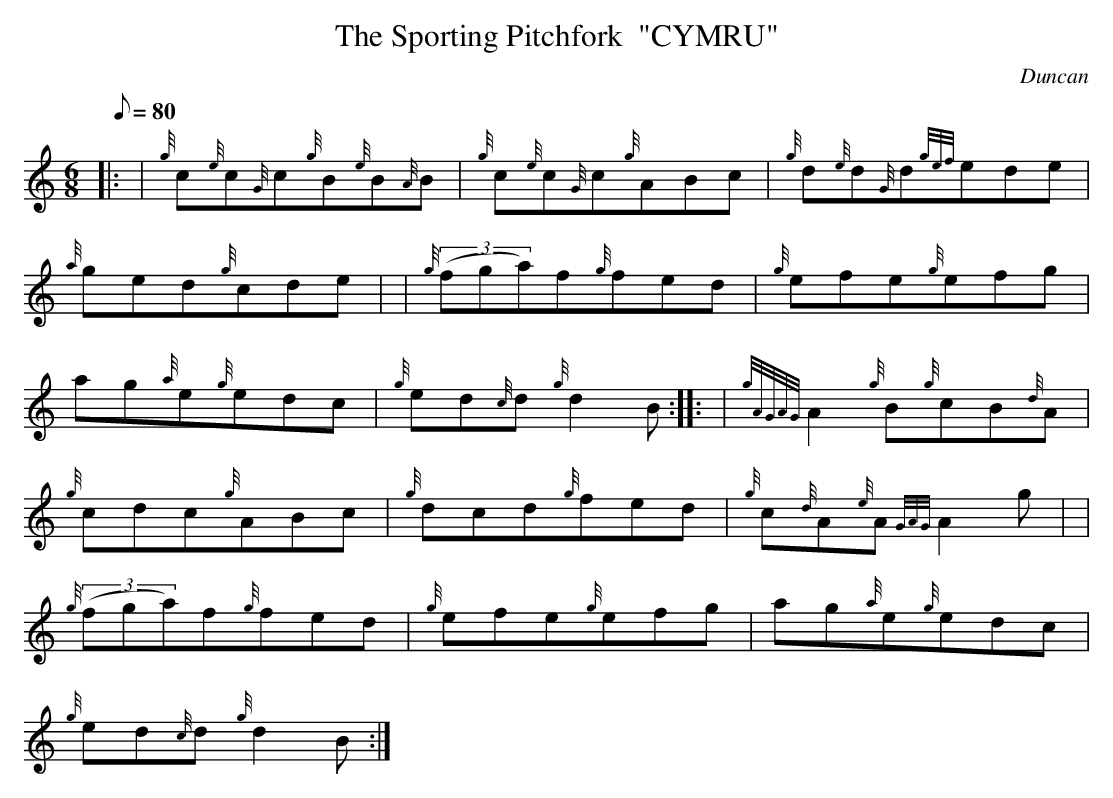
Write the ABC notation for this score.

X:1
T:The Sporting Pitchfork  "CYMRU"
M:6/8
L:1/8
Q:80
C:Duncan
K:HP
|: | {g}c{e}c{G}c{g}B{e}B{A}B | \
{g}c{e}c{G}c{g}ABc | \
{g}d{e}d{G}d{gef}ede |
{a}ged{g}cde | | \
{g}((3fga)f{g}fed | \
{g}efe{g}efg |
ag{a}e{g}edc | \
{g}ed{c}d{g}d2B :: \
| {gAGAG}A2{g}B{g}cB{d}A |
{g}cdc{g}ABc | \
{g}dcd{g}fed | \
{g}c{d}A{e}A{GAG}A2g| |
{g}((3fga)f{g}fed | \
{g}efe{g}efg | \
ag{a}e{g}edc |
{g}ed{c}d{g}d2B :|
